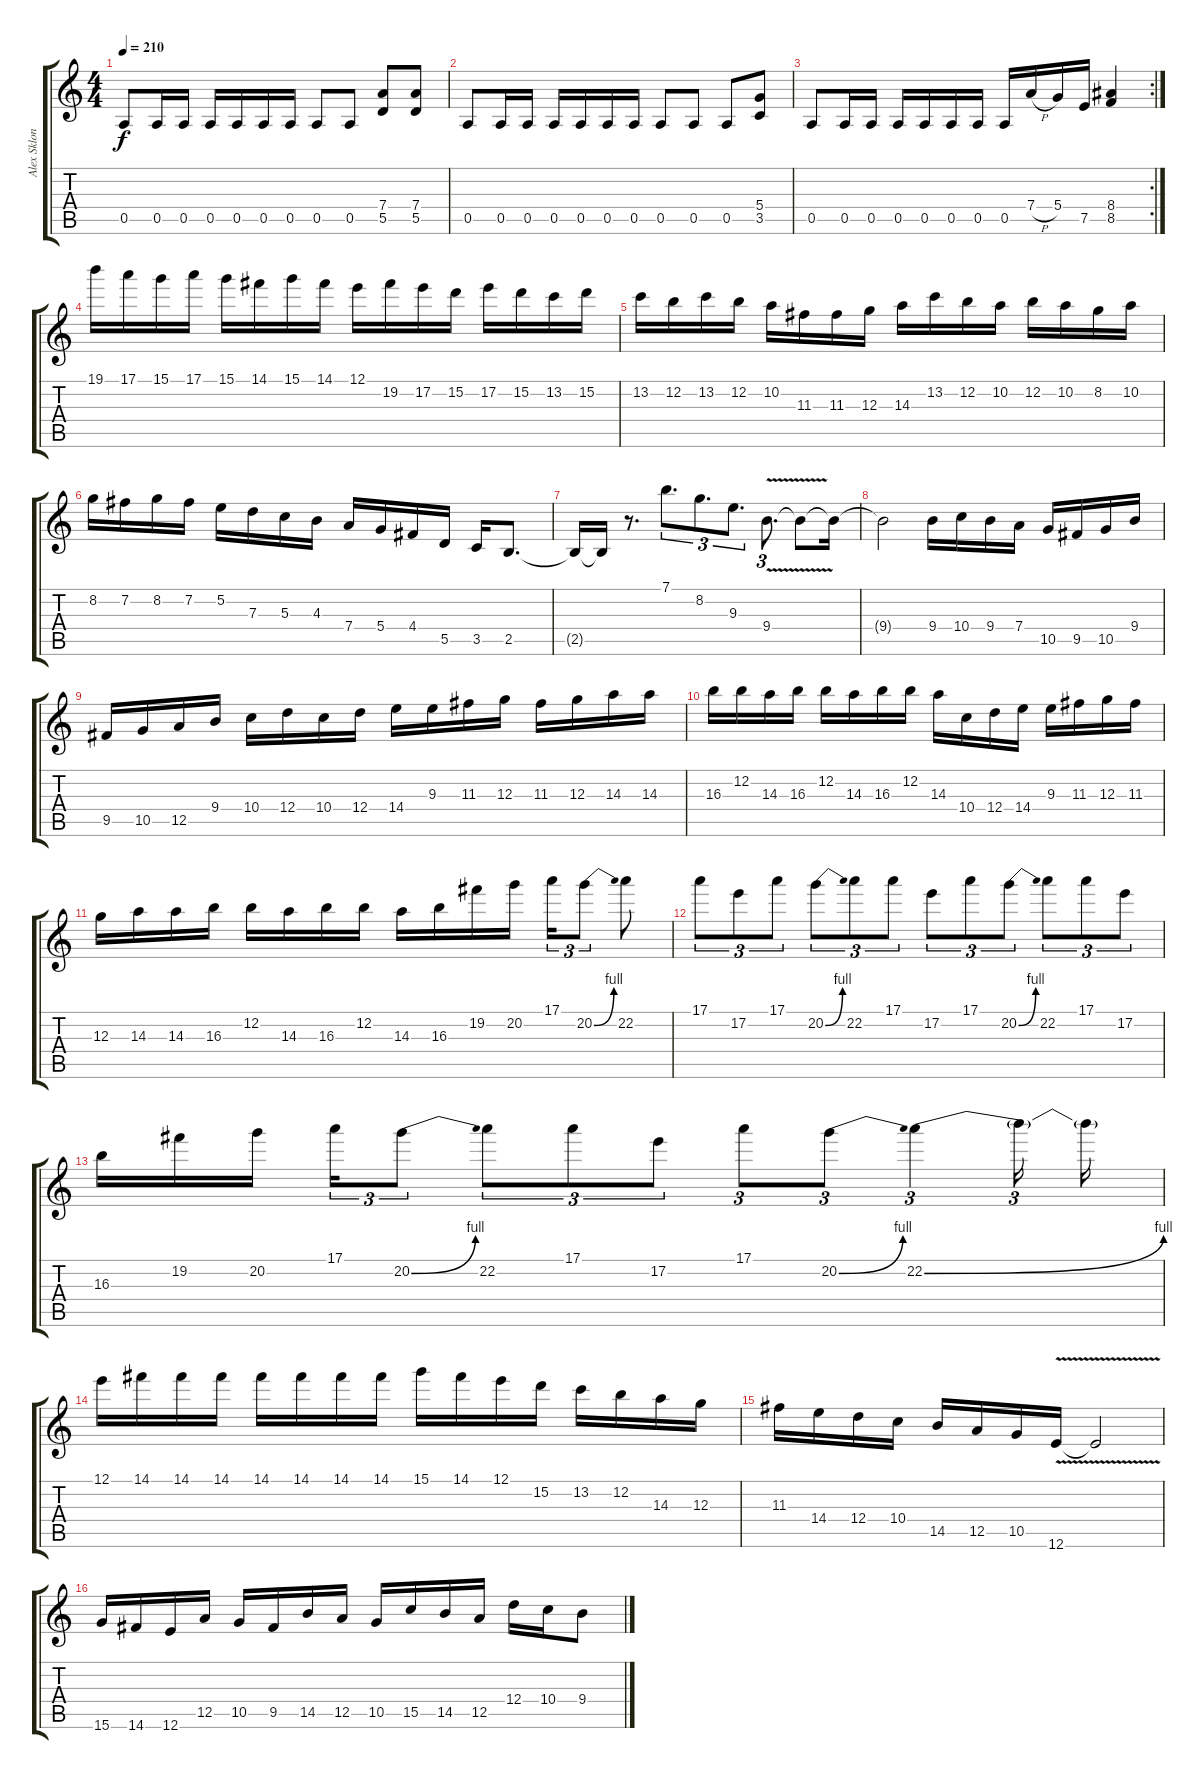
\track ("Alex Sklonic" "Alex Sklon") {instrument distortionguitar}
\staff {score tabs}
\tuning (E4 B3 G3 D3 A2 E2) {hide}
\ts (4 4)
\tempo 210
\clef g2
\ks c
0.5.8{dy f} 0.5.16 0.5.16 0.5.16 0.5.16 0.5.16 0.5.16 0.5.8 0.5.8 (7.4 5.5).8 (7.4 5.5).8 |
0.5.8 0.5.16 0.5.16 0.5.16 0.5.16 0.5.16 0.5.16 0.5.8 0.5.8 0.5.8 (5.4 3.5).8 |
\rc 2
0.5.8 0.5.16 0.5.16 0.5.16 0.5.16 0.5.16 0.5.16 0.5.16 7.4{h}.16 5.4.16 7.5.16 (8.4 8.5).4 |
19.1.16{volume 16} 17.1.16 15.1.16 17.1.16 15.1.16 14.1.16 15.1.16 14.1.16 12.1.16 19.2.16 17.2.16 15.2.16 17.2.16 15.2.16 13.2.16 15.2.16 |
13.2.16 12.2.16 13.2.16 12.2.16 10.2.16 11.3.16 11.3.16 12.3.16 14.3.16 13.2.16 12.2.16 10.2.16 12.2.16 10.2.16 8.2.16 10.2.16 |
8.2.16 7.2.16 8.2.16 7.2.16 5.2.16 7.3.16 5.3.16 4.3.16 7.4.16 5.4.16 4.4.16 5.5.16 3.5.16 2.5.8{d} |
2.5{t}.16 2.5{t}.16 r.8{d} 7.1.8{d tu (3 2)} 8.2.8{d tu (3 2)} 9.3.8{d tu (3 2)} 9.4{v}.8{d tu (3 2)} 9.4{t}.8 9.4{t}.16 |
9.4{t}.2 9.4.16 10.4.16 9.4.16 7.4.16 10.5.16 9.5.16 10.5.16 9.4.16 |
9.5.16 10.5.16 12.5.16 9.4.16 10.4.16 12.4.16 10.4.16 12.4.16 14.4.16 9.3.16 11.3.16 12.3.16 11.3.16 12.3.16 14.3.16 14.3.16 |
16.3.16 12.2.16 14.3.16 16.3.16 12.2.16 14.3.16 16.3.16 12.2.16 14.3.16 10.4.16 12.4.16 14.4.16 9.3.16 11.3.16 12.3.16 11.3.16 |
12.3.16 14.3.16 14.3.16 16.3.16 12.2.16 14.3.16 16.3.16 12.2.16 14.3.16 16.3.16 19.2.16 20.2.16 17.1.16{tu (3 2)} 20.2{be (bend 0 0 60 4)}.8{tu (3 2)} 22.2.8 |
17.1.8{tu (3 2)} 17.2.8{tu (3 2)} 17.1.8{tu (3 2)} 20.2{be (bend 0 0 60 4)}.8{tu (3 2)} 22.2.8{tu (3 2)} 17.1.8{tu (3 2)} 17.2.8{tu (3 2)} 17.1.8{tu (3 2)} 20.2{be (bend 0 0 60 4)}.8{tu (3 2)} 22.2.8{tu (3 2)} 17.1.8{tu (3 2)} 17.2.8{tu (3 2)} |
16.3.16 19.2.16 20.2.16{beam splitsecondary} 17.1.16{tu (3 2)} 20.2{be (bend 0 0 60 4)}.8{tu (3 2)} 22.2.8{tu (3 2)} 17.1.8{tu (3 2)} 17.2.8{tu (3 2)} 17.1.8{tu (3 2)} 20.2{be (bend 0 0 60 4)}.8{tu (3 2)} 22.2{be (bend 0 0 60 4)}.4{tu (3 2)} 22.2{t}.16{tu (3 2)} 22.2{t}.16 |
12.1.16 14.1.16 14.1.16 14.1.16 14.1.16 14.1.16 14.1.16 14.1.16 15.1.16 14.1.16 12.1.16 15.2.16 13.2.16 12.2.16 14.3.16 12.3.16 |
11.3.16 14.4.16 12.4.16 10.4.16 14.5.16 12.5.16 10.5.16 12.6{v}.16 12.6{t}.2 |
15.6.16 14.6.16 12.6.16 12.5.16 10.5.16 9.5.16 14.5.16 12.5.16 10.5.16 15.5.16 14.5.16 12.5.16 12.4.16 10.4.16 9.4.8
